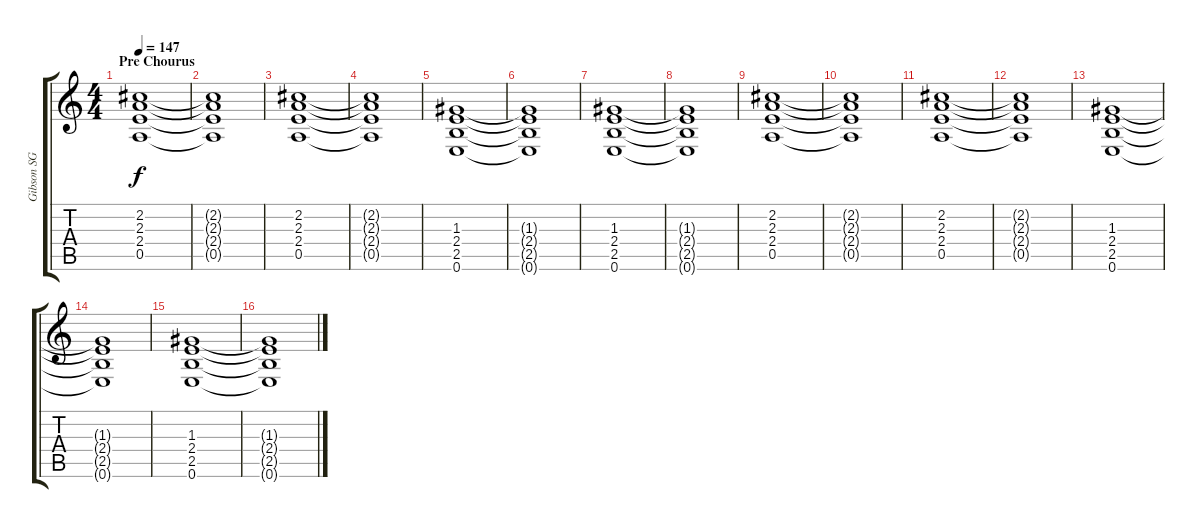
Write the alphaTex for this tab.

\track ("Gibson SG" "Gibson SG") {instrument distortionguitar}
\staff {score tabs}
\tuning (E4 B3 G3 D3 A2 E2) {hide}
\ts (4 4)
\section ("" "Pre Chourus")
\tempo 147
\clef g2
\ks c
(2.2 2.3 2.4 0.5).1{dy f} |
(2.2{t} 2.3{t} 2.4{t} 0.5{t}).1 |
(2.2 2.3 2.4 0.5).1 |
(2.2{t} 2.3{t} 2.4{t} 0.5{t}).1 |
(1.3 2.4 2.5 0.6).1 |
(1.3{t} 2.4{t} 2.5{t} 0.6{t}).1 |
(1.3 2.4 2.5 0.6).1 |
(1.3{t} 2.4{t} 2.5{t} 0.6{t}).1 |
(2.2 2.3 2.4 0.5).1 |
(2.2{t} 2.3{t} 2.4{t} 0.5{t}).1 |
(2.2 2.3 2.4 0.5).1 |
(2.2{t} 2.3{t} 2.4{t} 0.5{t}).1 |
(1.3 2.4 2.5 0.6).1 |
(1.3{t} 2.4{t} 2.5{t} 0.6{t}).1 |
(1.3 2.4 2.5 0.6).1 |
(1.3{t} 2.4{t} 2.5{t} 0.6{t}).1
